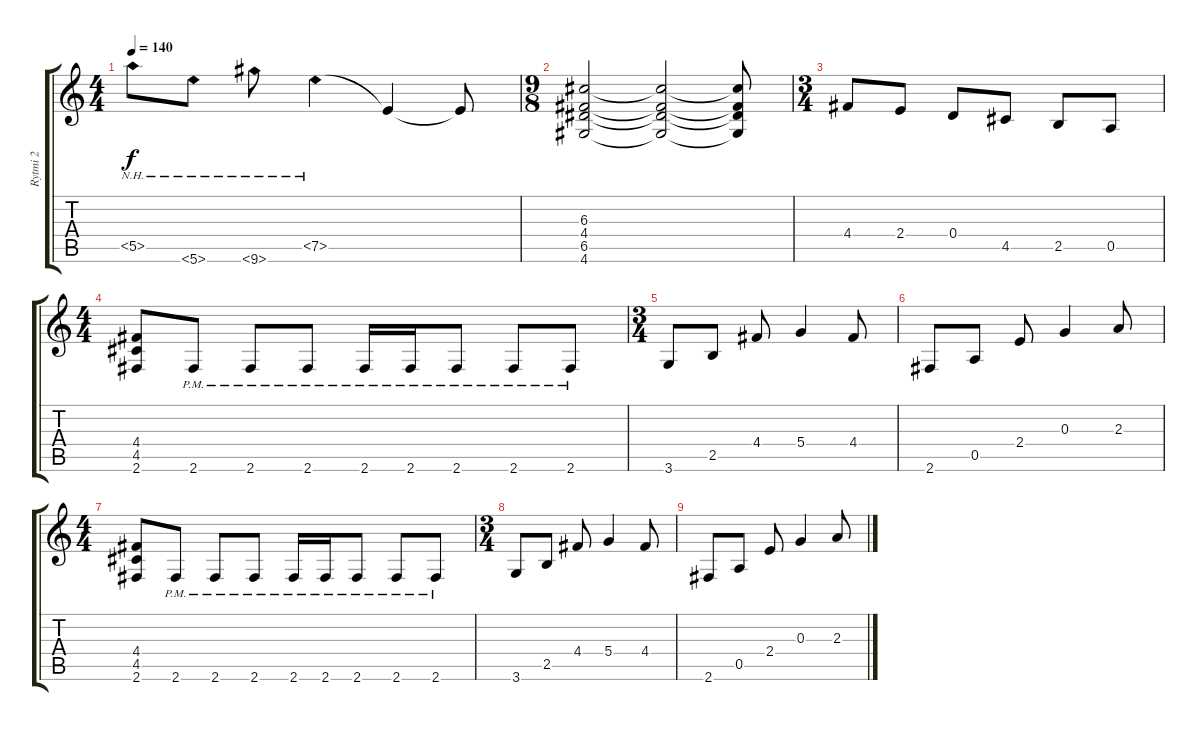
\track ("Rytmi 2" "Rytmi 2") {instrument distortionguitar}
\staff {score tabs}
\tuning (E4 B3 G3 D3 A2 E2) {hide}
\ts (4 4)
\tempo 140
\clef g2
\ks c
5.5{nh}.8{dy f} 5.6{nh}.8 9.6{nh}.8 7.5{nh}.4 7.5{t}.4 7.5{t}.8 |
\ts (9 8)
(6.3 4.4 6.5 4.6).2 (6.3{t} 4.4{t} 6.5{t} 4.6{t}).2 (6.3{t} 4.4{t} 6.5{t} 4.6{t}).8 |
\ts (3 4)
4.4.8 2.4.8 0.4.8 4.5.8 2.5.8 0.5.8 |
\ts (4 4)
(4.4 4.5 2.6).8 2.6{pm}.8 2.6{pm}.8 2.6{pm}.8 2.6{pm}.16 2.6{pm}.16 2.6{pm}.8 2.6{pm}.8 2.6{pm}.8 |
\ts (3 4)
3.6.8 2.5.8 4.4.8 5.4.4 4.4.8 |
2.6.8 0.5.8 2.4.8 0.3.4 2.3.8 |
\ts (4 4)
(4.4 4.5 2.6).8 2.6{pm}.8 2.6{pm}.8 2.6{pm}.8 2.6{pm}.16 2.6{pm}.16 2.6{pm}.8 2.6{pm}.8 2.6{pm}.8 |
\ts (3 4)
3.6.8 2.5.8 4.4.8 5.4.4 4.4.8 |
2.6.8 0.5.8 2.4.8 0.3.4 2.3.8
